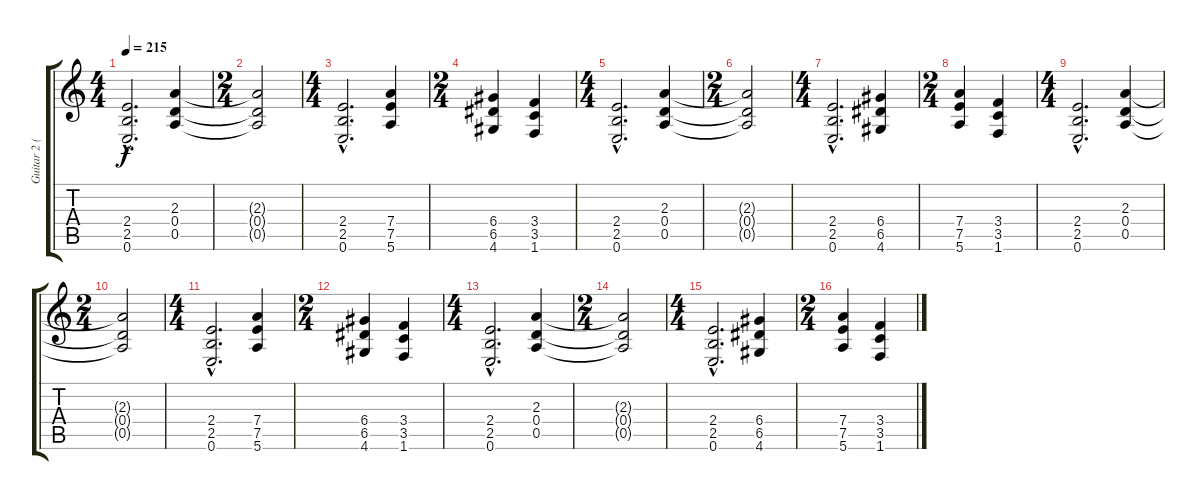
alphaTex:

\track ("Guitar 2 (Silenoz)" "Guitar 2 (") {instrument distortionguitar}
\staff {score tabs}
\tuning (E4 B3 G3 D3 A2 E2) {hide}
\ts (4 4)
\tempo 215
\clef g2
\ks c
(2.4{hac} 2.5{hac} 0.6{hac}).2{d dy f} (2.3 0.4 0.5).4 |
\ts (2 4)
(2.3{t} 0.4{t} 0.5{t}).2 |
\ts (4 4)
(2.4{hac} 2.5{hac} 0.6{hac}).2{d} (7.4 7.5 5.6).4 |
\ts (2 4)
(6.4 6.5 4.6).4 (3.4 3.5 1.6).4 |
\ts (4 4)
(2.4{hac} 2.5{hac} 0.6{hac}).2{d} (2.3 0.4 0.5).4 |
\ts (2 4)
(2.3{t} 0.4{t} 0.5{t}).2 |
\ts (4 4)
(2.4{hac} 2.5{hac} 0.6{hac}).2{d} (6.4 6.5 4.6).4 |
\ts (2 4)
(7.4 7.5 5.6).4 (3.4 3.5 1.6).4 |
\ts (4 4)
(2.4{hac} 2.5{hac} 0.6{hac}).2{d} (2.3 0.4 0.5).4 |
\ts (2 4)
(2.3{t} 0.4{t} 0.5{t}).2 |
\ts (4 4)
(2.4{hac} 2.5{hac} 0.6{hac}).2{d} (7.4 7.5 5.6).4 |
\ts (2 4)
(6.4 6.5 4.6).4 (3.4 3.5 1.6).4 |
\ts (4 4)
(2.4{hac} 2.5{hac} 0.6{hac}).2{d} (2.3 0.4 0.5).4 |
\ts (2 4)
(2.3{t} 0.4{t} 0.5{t}).2 |
\ts (4 4)
(2.4{hac} 2.5{hac} 0.6{hac}).2{d} (6.4 6.5 4.6).4 |
\ts (2 4)
(7.4 7.5 5.6).4 (3.4 3.5 1.6).4
